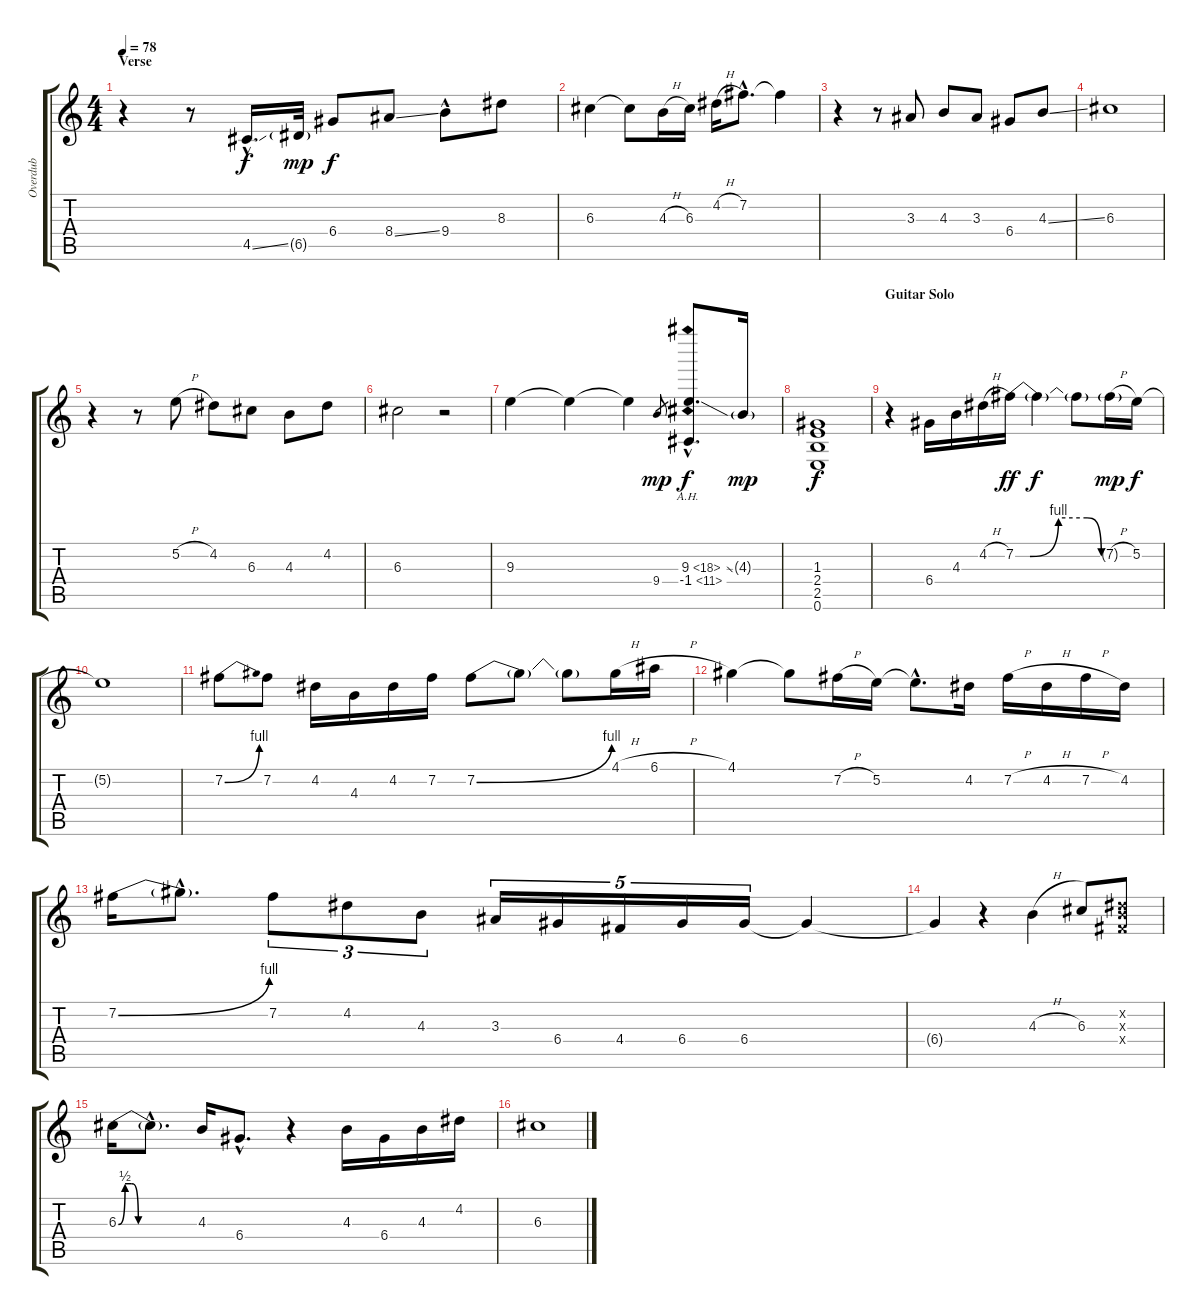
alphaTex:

\track ("Overdub" "Overdub") {instrument fretlessbass}
\staff {score tabs}
\tuning (E4 B3 G3 D3 A2 E2) {hide}
\ts (4 4)
\section ("" "Verse")
\tempo 78
\clef g2
\ks c
r.4{dy mp volume 9} r.8 4.5{ss hac}.16{d dy f} 6.5{g}.32{dy mp} 6.4.8{dy f} 8.4{ss}.8 9.4{hac}.8 8.3.8 |
6.3.4 6.3{t}.8 4.3{h}.16 6.3.16 4.2{h}.16 7.2{hac}.8{d} 7.2{t}.4 |
r.4 r.8 3.3.8 4.3.8 3.3.8 6.4.8 4.3{ss}.8 |
6.3.1 |
r.4 r.8 5.2{h}.8 4.2.8 6.3.8 4.3.8 4.2.8 |
6.3.2 r.2 |
9.3.4 9.3{t}.4 9.3{t}.4 9.4.8{gr dy mp} (9.3{ah 9 ss hac} -1.4{ah 12 hac}).8{d dy f} 4.3{g}.16{dy mp} |
(1.3 2.4 2.5 0.6).1{dy f volume 11} |
\section ("" "Guitar Solo")
r.4{volume 11} 6.4.16 4.3.16 4.2{h}.16 7.2{be (custom 0 0 10 0 30 4 50 4 60 0)}.16{dy ff} 7.2{t}.4{dy f} 7.2{t}.8 7.2{h g}.16{dy mp} 5.2.16{dy f} |
5.2{t}.1 |
7.2{be (bend 0 0 60 4)}.8 7.2.8 4.2.16 4.3.16 4.2.16 7.2.16 7.2{be (bend 0 0 60 4)}.8 7.2{t}.8 7.2{t}.8 4.1{h}.16 6.1{h}.16 |
4.1.4 4.1{t}.8 7.2{h}.16 5.2.16 5.2{hac t}.8{d} 4.2.16 7.2{h}.16 4.2{h}.16 7.2{h}.16 4.2.16 |
7.2{be (bend 0 0 60 4)}.16 7.2{hac t}.8{d} 7.2.8{tu (3 2)} 4.2.8{tu (3 2)} 4.3.8{tu (3 2)} 3.3.16{tu (5 4)} 6.4.16{tu (5 4)} 4.4.16{tu (5 4)} 6.4.16{tu (5 4)} 6.4.16{tu (5 4)} 6.4{t}.4 |
6.4{t}.4 r.4 4.3{h}.4 6.3.8 (4.2{x} 4.3{x} 4.4{x}).8 |
6.3{be (custom 0 0 5 2 10 2 15 0 60 0)}.16 6.3{hac t}.8{d} 4.3.16 6.4{hac}.8{d} r.4 4.3.16 6.4.16 4.3.16 4.2.16 |
6.3.1{volume 9}
